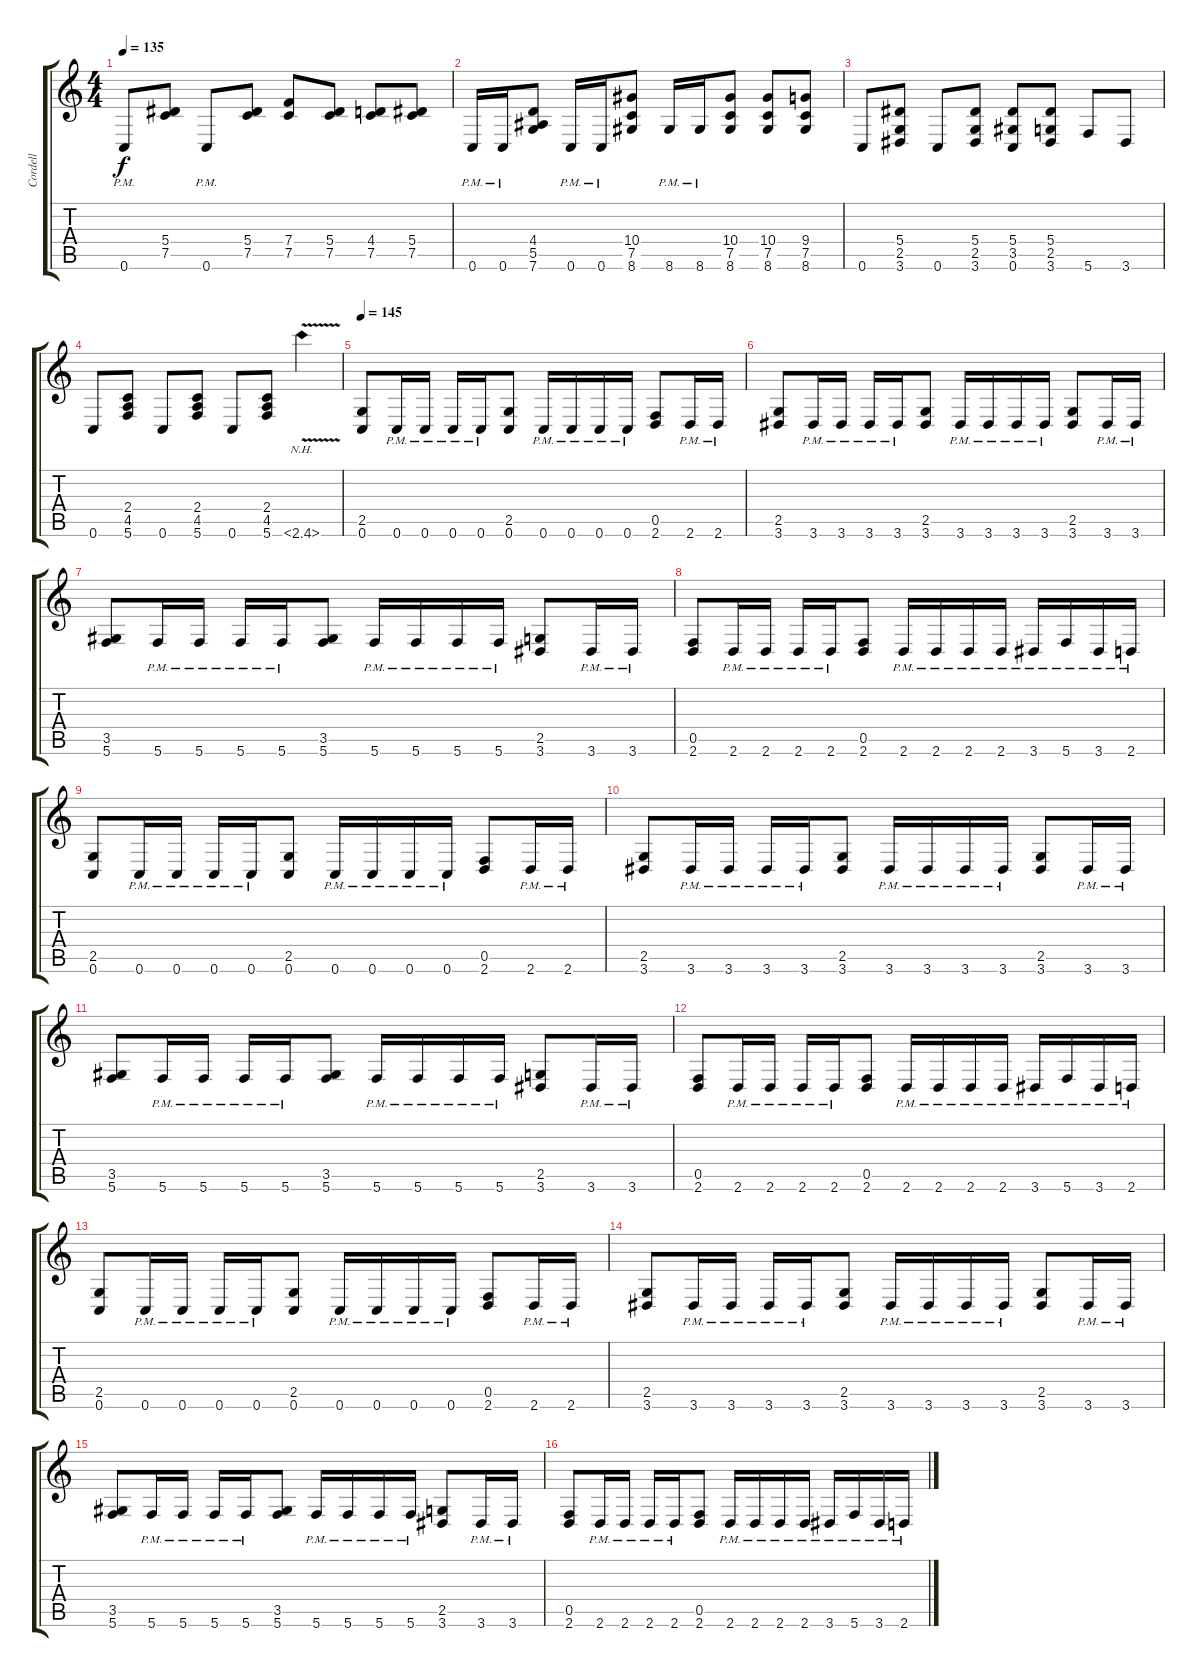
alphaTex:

\track ("Cordell" "Cordell") {instrument distortionguitar}
\staff {score tabs}
\tuning (C4 G3 Eb3 Bb2 F2 C2) {hide}
\ts (4 4)
\tempo 135
\clef g2
\ks c
0.6{pm}.8{dy f} (5.4 7.5).8 0.6{pm}.8 (5.4 7.5).8 (7.4 7.5).8 (5.4 7.5).8 (4.4 7.5).8 (5.4 7.5).8 |
0.6{pm}.16 0.6{pm}.16 (4.4 5.5 7.6).8 0.6{pm}.16 0.6{pm}.16 (10.4 7.5 8.6).8 8.6{pm}.16 8.6{pm}.16 (10.4 7.5 8.6).8 (10.4 7.5 8.6).8 (9.4 7.5 8.6).8 |
0.6.8 (5.4 2.5 3.6).8 0.6.8 (5.4 2.5 3.6).8 (5.4 3.5 0.6).8 (5.4 2.5 3.6).8 5.6.8 3.6.8 |
0.6.8 (2.4 4.5 5.6).8 0.6.8 (2.4 4.5 5.6).8 0.6.8 (2.4 4.5 5.6).8 2.6{nh v}.4 |
\tempo 145
(2.5 0.6).8 0.6{pm}.16 0.6{pm}.16 0.6{pm}.16 0.6{pm}.16 (2.5 0.6).8 0.6{pm}.16 0.6{pm}.16 0.6{pm}.16 0.6{pm}.16 (0.5 2.6).8 2.6{pm}.16 2.6{pm}.16 |
(2.5 3.6).8 3.6{pm}.16 3.6{pm}.16 3.6{pm}.16 3.6{pm}.16 (2.5 3.6).8 3.6{pm}.16 3.6{pm}.16 3.6{pm}.16 3.6{pm}.16 (2.5 3.6).8 3.6{pm}.16 3.6{pm}.16 |
(3.5 5.6).8 5.6{pm}.16 5.6{pm}.16 5.6{pm}.16 5.6{pm}.16 (3.5 5.6).8 5.6{pm}.16 5.6{pm}.16 5.6{pm}.16 5.6{pm}.16 (2.5 3.6).8 3.6{pm}.16 3.6{pm}.16 |
(0.5 2.6).8 2.6{pm}.16 2.6{pm}.16 2.6{pm}.16 2.6{pm}.16 (0.5 2.6).8 2.6{pm}.16 2.6{pm}.16 2.6{pm}.16 2.6{pm}.16 3.6{pm}.16 5.6{pm}.16 3.6{pm}.16 2.6{pm}.16 |
(2.5 0.6).8 0.6{pm}.16 0.6{pm}.16 0.6{pm}.16 0.6{pm}.16 (2.5 0.6).8 0.6{pm}.16 0.6{pm}.16 0.6{pm}.16 0.6{pm}.16 (0.5 2.6).8 2.6{pm}.16 2.6{pm}.16 |
(2.5 3.6).8 3.6{pm}.16 3.6{pm}.16 3.6{pm}.16 3.6{pm}.16 (2.5 3.6).8 3.6{pm}.16 3.6{pm}.16 3.6{pm}.16 3.6{pm}.16 (2.5 3.6).8 3.6{pm}.16 3.6{pm}.16 |
(3.5 5.6).8 5.6{pm}.16 5.6{pm}.16 5.6{pm}.16 5.6{pm}.16 (3.5 5.6).8 5.6{pm}.16 5.6{pm}.16 5.6{pm}.16 5.6{pm}.16 (2.5 3.6).8 3.6{pm}.16 3.6{pm}.16 |
(0.5 2.6).8 2.6{pm}.16 2.6{pm}.16 2.6{pm}.16 2.6{pm}.16 (0.5 2.6).8 2.6{pm}.16 2.6{pm}.16 2.6{pm}.16 2.6{pm}.16 3.6{pm}.16 5.6{pm}.16 3.6{pm}.16 2.6{pm}.16 |
(2.5 0.6).8 0.6{pm}.16 0.6{pm}.16 0.6{pm}.16 0.6{pm}.16 (2.5 0.6).8 0.6{pm}.16 0.6{pm}.16 0.6{pm}.16 0.6{pm}.16 (0.5 2.6).8 2.6{pm}.16 2.6{pm}.16 |
(2.5 3.6).8 3.6{pm}.16 3.6{pm}.16 3.6{pm}.16 3.6{pm}.16 (2.5 3.6).8 3.6{pm}.16 3.6{pm}.16 3.6{pm}.16 3.6{pm}.16 (2.5 3.6).8 3.6{pm}.16 3.6{pm}.16 |
(3.5 5.6).8 5.6{pm}.16 5.6{pm}.16 5.6{pm}.16 5.6{pm}.16 (3.5 5.6).8 5.6{pm}.16 5.6{pm}.16 5.6{pm}.16 5.6{pm}.16 (2.5 3.6).8 3.6{pm}.16 3.6{pm}.16 |
(0.5 2.6).8 2.6{pm}.16 2.6{pm}.16 2.6{pm}.16 2.6{pm}.16 (0.5 2.6).8 2.6{pm}.16 2.6{pm}.16 2.6{pm}.16 2.6{pm}.16 3.6{pm}.16 5.6{pm}.16 3.6{pm}.16 2.6{pm}.16
